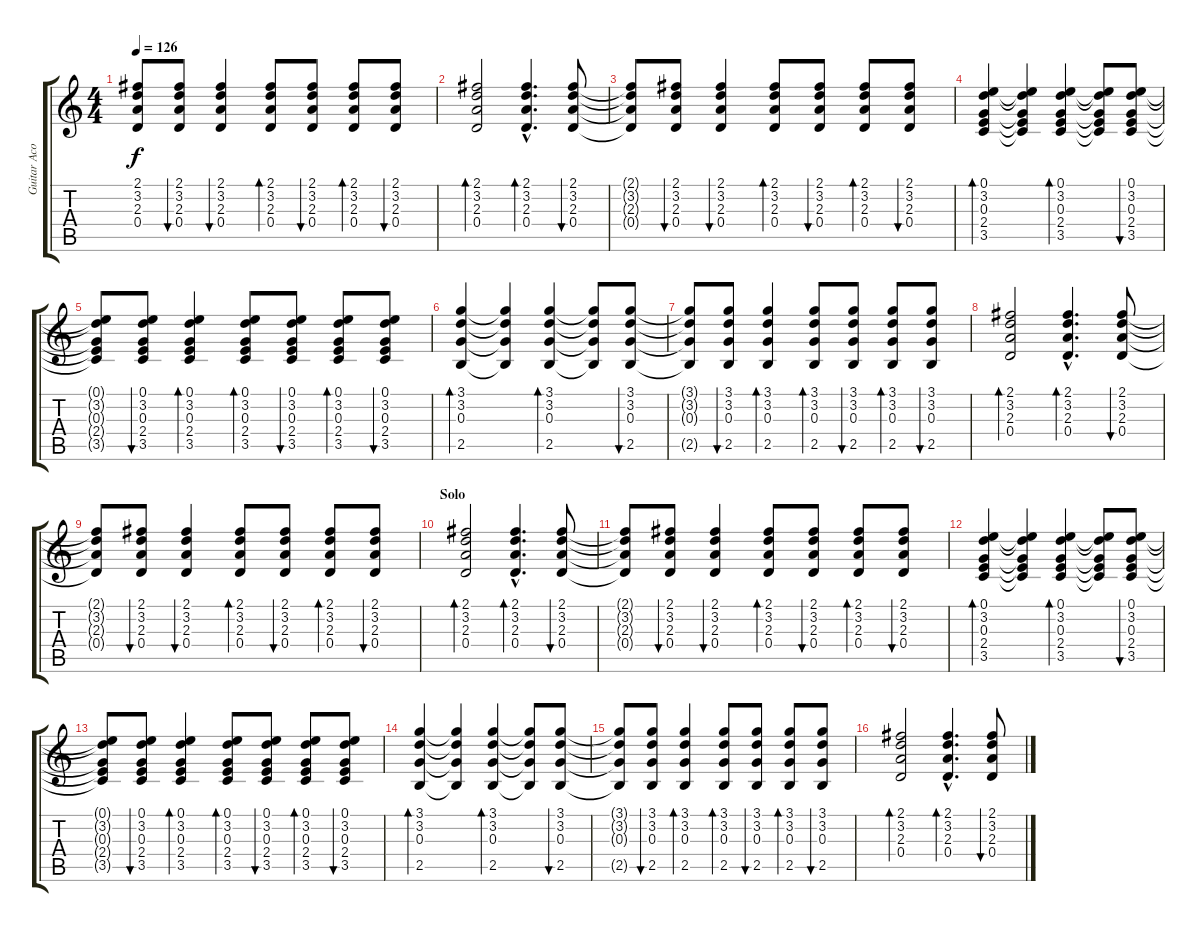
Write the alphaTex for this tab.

\track ("Guitar Acoustic" "Guitar Aco") {instrument acousticguitarsteel}
\staff {score tabs}
\tuning (E4 B3 G3 D3 A2 E2) {hide}
\ts (4 4)
\tempo 126
\clef g2
\ks c
(2.1{t} 3.2{t} 2.3{t} 0.4{t}).8{dy f} (2.1 3.2 2.3 0.4).8{bu 60} (2.1 3.2 2.3 0.4).4{bu 60} (2.1 3.2 2.3 0.4).8{bd 60} (2.1 3.2 2.3 0.4).8{bu 60} (2.1 3.2 2.3 0.4).8{bd 60} (2.1 3.2 2.3 0.4).8{bu 60} |
(2.1 3.2 2.3 0.4).2{bd 60} (2.1{hac} 3.2{hac} 2.3{hac} 0.4{hac}).4{d bd 60} (2.1 3.2 2.3 0.4).8{bu 60} |
(2.1{t} 3.2{t} 2.3{t} 0.4{t}).8 (2.1 3.2 2.3 0.4).8{bu 60} (2.1 3.2 2.3 0.4).4{bu 60} (2.1 3.2 2.3 0.4).8{bd 60} (2.1 3.2 2.3 0.4).8{bu 60} (2.1 3.2 2.3 0.4).8{bd 60} (2.1 3.2 2.3 0.4).8{bu 60} |
(0.1 3.2 0.3 2.4 3.5).4{bd 60} (0.1{t} 3.2{t} 0.3{t} 2.4{t} 3.5{t}).4 (0.1 3.2 0.3 2.4 3.5).4{bd 60} (0.1{t} 3.2{t} 0.3{t} 2.4{t} 3.5{t}).8 (0.1 3.2 0.3 2.4 3.5).8{bu 60} |
(0.1{t} 3.2{t} 0.3{t} 2.4{t} 3.5{t}).8 (0.1 3.2 0.3 2.4 3.5).8{bu 60} (0.1 3.2 0.3 2.4 3.5).4{bd 60} (0.1 3.2 0.3 2.4 3.5).8{bd 60} (0.1 3.2 0.3 2.4 3.5).8{bu 60} (0.1 3.2 0.3 2.4 3.5).8{bd 60} (0.1 3.2 0.3 2.4 3.5).8{bu 60} |
(3.1 3.2 0.3 2.5).4{bd 60} (3.1{t} 3.2{t} 0.3{t} 2.5{t}).4 (3.1 3.2 0.3 2.5).4{bd 60} (3.1{t} 3.2{t} 0.3{t} 2.5{t}).8 (3.1 3.2 0.3 2.5).8{bu 60} |
(3.1{t} 3.2{t} 0.3{t} 2.5{t}).8 (3.1 3.2 0.3 2.5).8{bu 60} (3.1 3.2 0.3 2.5).4{bd 60} (3.1 3.2 0.3 2.5).8{bd 60} (3.1 3.2 0.3 2.5).8{bu 60} (3.1 3.2 0.3 2.5).8{bd 60} (3.1 3.2 0.3 2.5).8{bu 60} |
(2.1 3.2 2.3 0.4).2{bd 60} (2.1{hac} 3.2{hac} 2.3{hac} 0.4{hac}).4{d bd 60} (2.1 3.2 2.3 0.4).8{bu 60} |
(2.1{t} 3.2{t} 2.3{t} 0.4{t}).8 (2.1 3.2 2.3 0.4).8{bu 60} (2.1 3.2 2.3 0.4).4{bu 60} (2.1 3.2 2.3 0.4).8{bd 60} (2.1 3.2 2.3 0.4).8{bu 60} (2.1 3.2 2.3 0.4).8{bd 60} (2.1 3.2 2.3 0.4).8{bu 60} |
\section ("" "Solo")
(2.1 3.2 2.3 0.4).2{bd 60} (2.1{hac} 3.2{hac} 2.3{hac} 0.4{hac}).4{d bd 60} (2.1 3.2 2.3 0.4).8{bu 60} |
(2.1{t} 3.2{t} 2.3{t} 0.4{t}).8 (2.1 3.2 2.3 0.4).8{bu 60} (2.1 3.2 2.3 0.4).4{bu 60} (2.1 3.2 2.3 0.4).8{bd 60} (2.1 3.2 2.3 0.4).8{bu 60} (2.1 3.2 2.3 0.4).8{bd 60} (2.1 3.2 2.3 0.4).8{bu 60} |
(0.1 3.2 0.3 2.4 3.5).4{bd 60} (0.1{t} 3.2{t} 0.3{t} 2.4{t} 3.5{t}).4 (0.1 3.2 0.3 2.4 3.5).4{bd 60} (0.1{t} 3.2{t} 0.3{t} 2.4{t} 3.5{t}).8 (0.1 3.2 0.3 2.4 3.5).8{bu 60} |
(0.1{t} 3.2{t} 0.3{t} 2.4{t} 3.5{t}).8 (0.1 3.2 0.3 2.4 3.5).8{bu 60} (0.1 3.2 0.3 2.4 3.5).4{bd 60} (0.1 3.2 0.3 2.4 3.5).8{bd 60} (0.1 3.2 0.3 2.4 3.5).8{bu 60} (0.1 3.2 0.3 2.4 3.5).8{bd 60} (0.1 3.2 0.3 2.4 3.5).8{bu 60} |
(3.1 3.2 0.3 2.5).4{bd 60} (3.1{t} 3.2{t} 0.3{t} 2.5{t}).4 (3.1 3.2 0.3 2.5).4{bd 60} (3.1{t} 3.2{t} 0.3{t} 2.5{t}).8 (3.1 3.2 0.3 2.5).8{bu 60} |
(3.1{t} 3.2{t} 0.3{t} 2.5{t}).8 (3.1 3.2 0.3 2.5).8{bu 60} (3.1 3.2 0.3 2.5).4{bd 60} (3.1 3.2 0.3 2.5).8{bd 60} (3.1 3.2 0.3 2.5).8{bu 60} (3.1 3.2 0.3 2.5).8{bd 60} (3.1 3.2 0.3 2.5).8{bu 60} |
(2.1 3.2 2.3 0.4).2{bd 60} (2.1{hac} 3.2{hac} 2.3{hac} 0.4{hac}).4{d bd 60} (2.1 3.2 2.3 0.4).8{bu 60}
